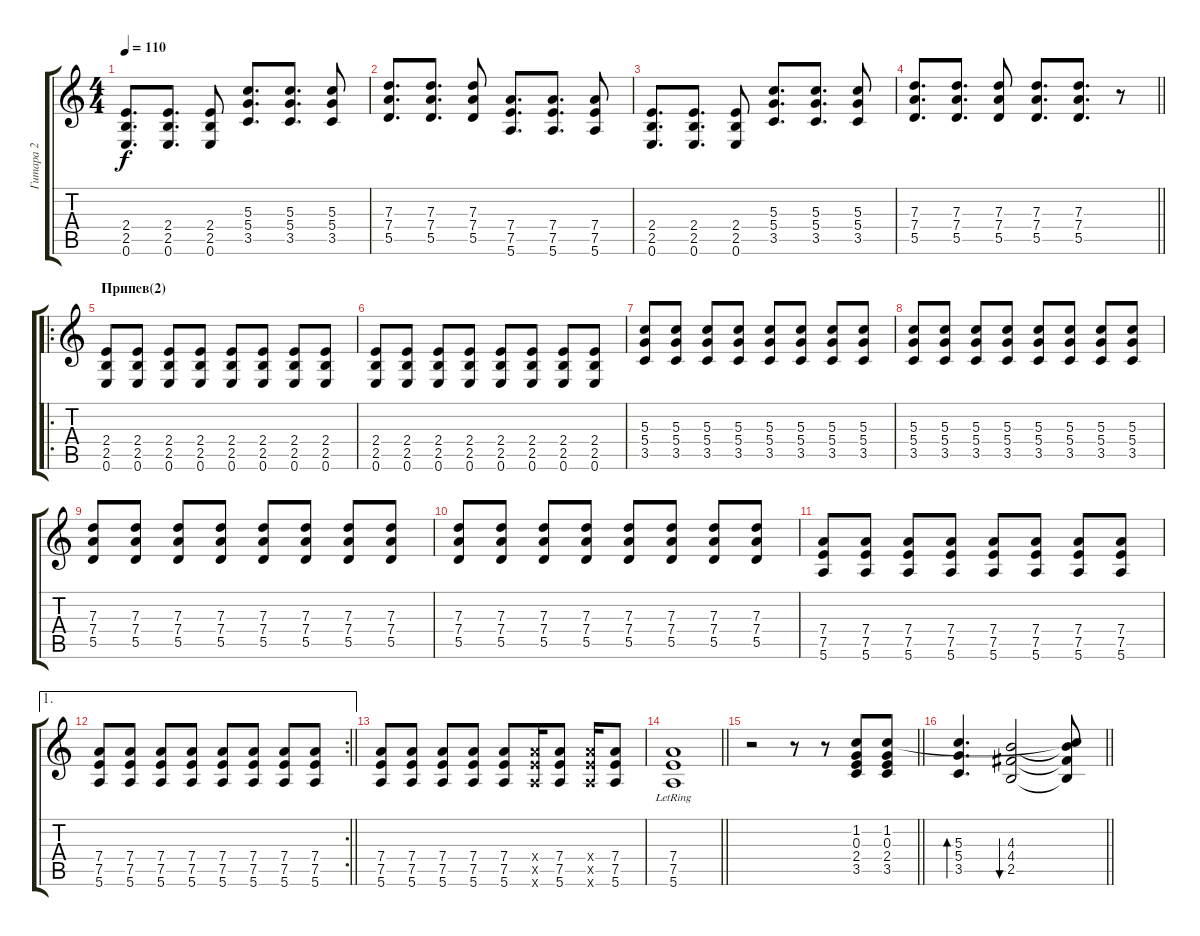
\track ("Гитара 2" "Гитара 2") {instrument distortionguitar}
\staff {score tabs}
\tuning (E4 B3 G3 D3 A2 E2) {hide}
\ts (4 4)
\tempo 110
\clef g2
\ks c
(2.4 2.5 0.6).8{d dy f} (2.4 2.5 0.6).8{d} (2.4 2.5 0.6).8 (5.3 5.4 3.5).8{d} (5.3 5.4 3.5).8{d} (5.3 5.4 3.5).8 |
(7.3 7.4 5.5).8{d} (7.3 7.4 5.5).8{d} (7.3 7.4 5.5).8 (7.4 7.5 5.6).8{d} (7.4 7.5 5.6).8{d} (7.4 7.5 5.6).8 |
(2.4 2.5 0.6).8{d} (2.4 2.5 0.6).8{d} (2.4 2.5 0.6).8 (5.3 5.4 3.5).8{d} (5.3 5.4 3.5).8{d} (5.3 5.4 3.5).8 |
\barLineRight lightlight
(7.3 7.4 5.5).8{d} (7.3 7.4 5.5).8{d} (7.3 7.4 5.5).8 (7.3 7.4 5.5).8{d} (7.3 7.4 5.5).8{d} r.8 |
\ro
\section ("" "Припев(2)")
(2.4 2.5 0.6).8 (2.4 2.5 0.6).8 (2.4 2.5 0.6).8 (2.4 2.5 0.6).8 (2.4 2.5 0.6).8 (2.4 2.5 0.6).8 (2.4 2.5 0.6).8 (2.4 2.5 0.6).8 |
(2.4 2.5 0.6).8 (2.4 2.5 0.6).8 (2.4 2.5 0.6).8 (2.4 2.5 0.6).8 (2.4 2.5 0.6).8 (2.4 2.5 0.6).8 (2.4 2.5 0.6).8 (2.4 2.5 0.6).8 |
(5.3 5.4 3.5).8 (5.3 5.4 3.5).8 (5.3 5.4 3.5).8 (5.3 5.4 3.5).8 (5.3 5.4 3.5).8 (5.3 5.4 3.5).8 (5.3 5.4 3.5).8 (5.3 5.4 3.5).8 |
(5.3 5.4 3.5).8 (5.3 5.4 3.5).8 (5.3 5.4 3.5).8 (5.3 5.4 3.5).8 (5.3 5.4 3.5).8 (5.3 5.4 3.5).8 (5.3 5.4 3.5).8 (5.3 5.4 3.5).8 |
(7.3 7.4 5.5).8 (7.3 7.4 5.5).8 (7.3 7.4 5.5).8 (7.3 7.4 5.5).8 (7.3 7.4 5.5).8 (7.3 7.4 5.5).8 (7.3 7.4 5.5).8 (7.3 7.4 5.5).8 |
(7.3 7.4 5.5).8 (7.3 7.4 5.5).8 (7.3 7.4 5.5).8 (7.3 7.4 5.5).8 (7.3 7.4 5.5).8 (7.3 7.4 5.5).8 (7.3 7.4 5.5).8 (7.3 7.4 5.5).8 |
(7.4 7.5 5.6).8 (7.4 7.5 5.6).8 (7.4 7.5 5.6).8 (7.4 7.5 5.6).8 (7.4 7.5 5.6).8 (7.4 7.5 5.6).8 (7.4 7.5 5.6).8 (7.4 7.5 5.6).8 |
\ae 1
\rc 2
\barLineRight lightlight
(7.4 7.5 5.6).8 (7.4 7.5 5.6).8 (7.4 7.5 5.6).8 (7.4 7.5 5.6).8 (7.4 7.5 5.6).8 (7.4 7.5 5.6).8 (7.4 7.5 5.6).8 (7.4 7.5 5.6).8 |
\section ("" "")
(7.4 7.5 5.6).8 (7.4 7.5 5.6).8 (7.4 7.5 5.6).8 (7.4 7.5 5.6).8 (7.4 7.5 5.6).8 (7.4{x} 7.5{x} 5.6{x}).16 (7.4 7.5 5.6).8 (7.4{x} 7.5{x} 5.6{x}).16 (7.4 7.5 5.6).8 |
\barLineRight lightlight
(7.4{lr} 7.5{lr} 5.6{lr}).1{volume 7} |
\barLineRight lightlight
r.2 r.8 r.8 (1.2 0.3 2.4 3.5).8 (1.2 0.3 2.4 3.5).8 |
\barLineRight lightlight
(5.3 5.4 3.5).4{d bd 120 volume 9 instrument overdrivenguitar} (4.3 4.4 2.5).2{bu 120} (1.2{t} 4.3{t} 4.4{t} 2.5{t}).8
